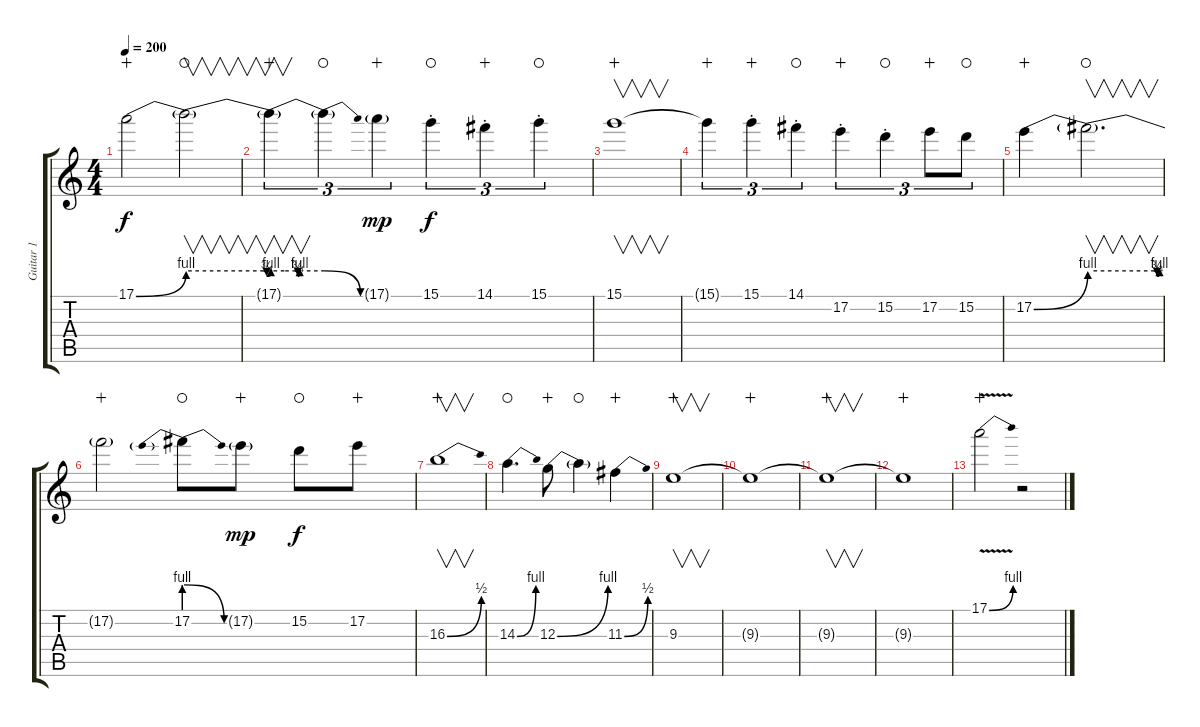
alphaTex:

\track ("Guitar 1" "Guitar 1") {instrument overdrivenguitar}
\staff {score tabs}
\tuning (E4 B3 G3 D3 A2 E2) {hide}
\ts (4 4)
\tempo 200
\clef g2
\ks c
17.1{be (bend 0 0 60 4)}.2{dy f wahc} 17.1{be (custom 0 4 55 4 57 3 60 4) t}.2{v waho} |
17.1{be (custom 0 4 15 4 28 4 30 3 32 4 60 4) t}.4{v tu (3 2) wahc} 17.1{be (release 0 4 60 0) t}.4{tu (3 2) waho} 17.1{g}.4{tu (3 2) dy mp wahc} 15.1{st}.4{tu (3 2) dy f waho} 14.1{st}.4{tu (3 2) wahc} 15.1{st}.4{tu (3 2) waho} |
15.1.1{v wahc} |
15.1{t}.4{tu (3 2) wahc} 15.1{st}.4{tu (3 2) wahc} 14.1{st}.4{tu (3 2) waho} 17.2{st}.4{tu (3 2) wahc} 15.2{st}.4{tu (3 2) waho} 17.2.8{tu (3 2) wahc} 15.2.8{tu (3 2) waho} |
17.2{be (bend 0 0 60 4)}.4{wahc} 17.2{be (custom 0 4 56 4 58 3 60 4) t}.2{v d waho} |
17.2{t}.2{wahc} 17.2{be (prebendrelease 0 4 60 0)}.8{waho} 17.2{g}.8{dy mp wahc} 15.2.8{dy f waho} 17.2.8{wahc} |
16.3{be (bend 0 0 60 2)}.1{v wahc} |
14.3{be (bend 0 0 60 4)}.4{d waho} 12.3{be (bend 0 0 60 4)}.8{wahc} 12.3{t}.4{waho} 11.3{be (bend 0 0 60 2)}.4{wahc} |
9.3.1{v wahc} |
9.3{t}.1{wahc} |
9.3{t}.1{v wahc} |
9.3{t}.1{wahc} |
17.1{be (bend 0 0 60 4) v}.2{wahc} r.2
